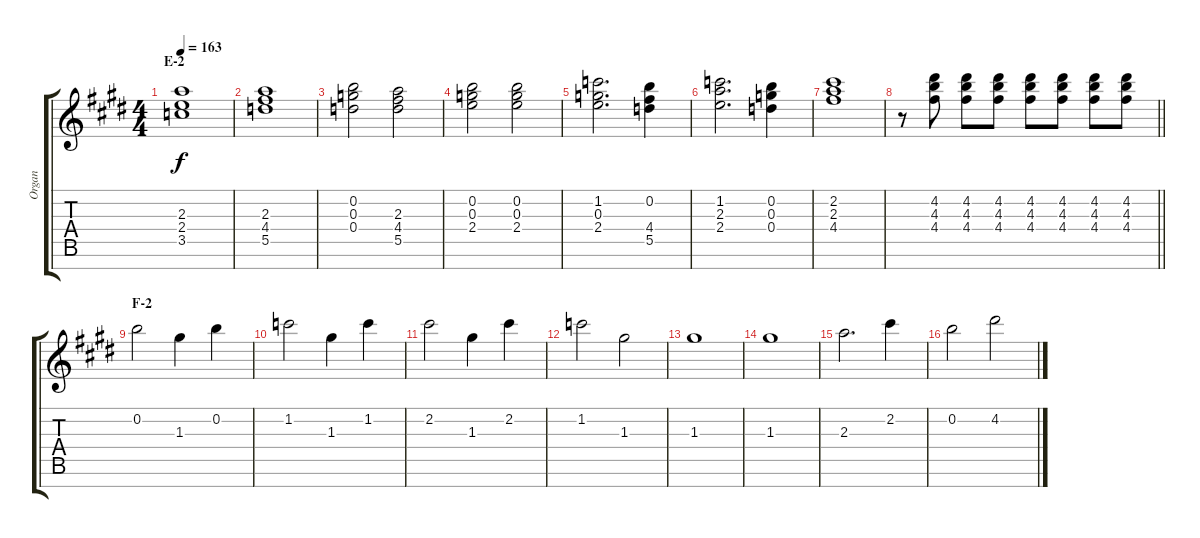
\track ("Organ" "Organ") {instrument rockorgan}
\staff {score tabs}
\tuning (E6 B5 G5 D5 A4 E4 B3) {hide}
\ts (4 4)
\section ("" "E-2")
\tempo 163
\clef g2
\ks e
(2.3 2.4 3.5).1{dy f} |
(2.3 4.4 5.5).1 |
(0.2 0.3 0.4).2 (2.3 4.4 5.5).2 |
(0.2 0.3 2.4).2 (0.2 0.3 2.4).2 |
(1.2 0.3 2.4).2{d} (0.2 4.4 5.5).4 |
(1.2 2.3 2.4).2{d} (0.2 0.3 0.4).4 |
(2.2 2.3 4.4).1 |
\barLineRight lightlight
r.8 (4.2 4.3 4.4).8 (4.2 4.3 4.4).8 (4.2 4.3 4.4).8 (4.2 4.3 4.4).8 (4.2 4.3 4.4).8 (4.2 4.3 4.4).8 (4.2 4.3 4.4).8 |
\section ("" "F-2")
0.2.2 1.3.4 0.2.4 |
1.2.2 1.3.4 1.2.4 |
2.2.2 1.3.4 2.2.4 |
1.2.2 1.3.2 |
1.3.1 |
1.3.1 |
2.3.2{d} 2.2.4 |
0.2.2 4.2.2
